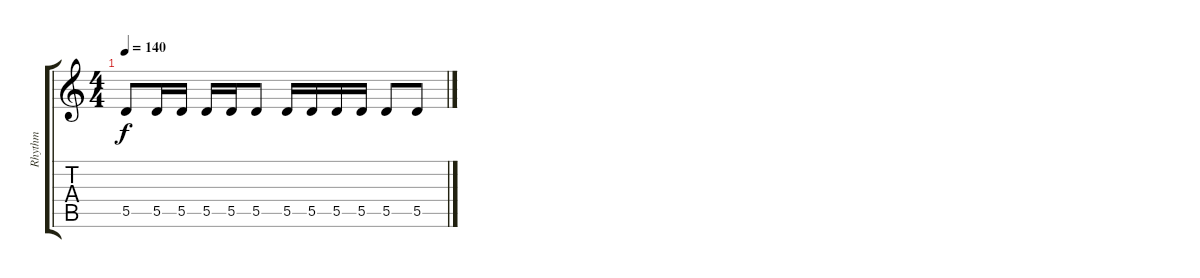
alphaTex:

\track ("Rhythm" "Rhythm") {instrument overdrivenguitar}
\staff {score tabs}
\tuning (E4 B3 G3 D3 A2 E2) {hide}
\ts (4 4)
\tempo 140
\clef g2
\ks c
5.5.8{dy f} 5.5.16 5.5.16 5.5.16 5.5.16 5.5.8 5.5.16 5.5.16 5.5.16 5.5.16 5.5.8 5.5.8
